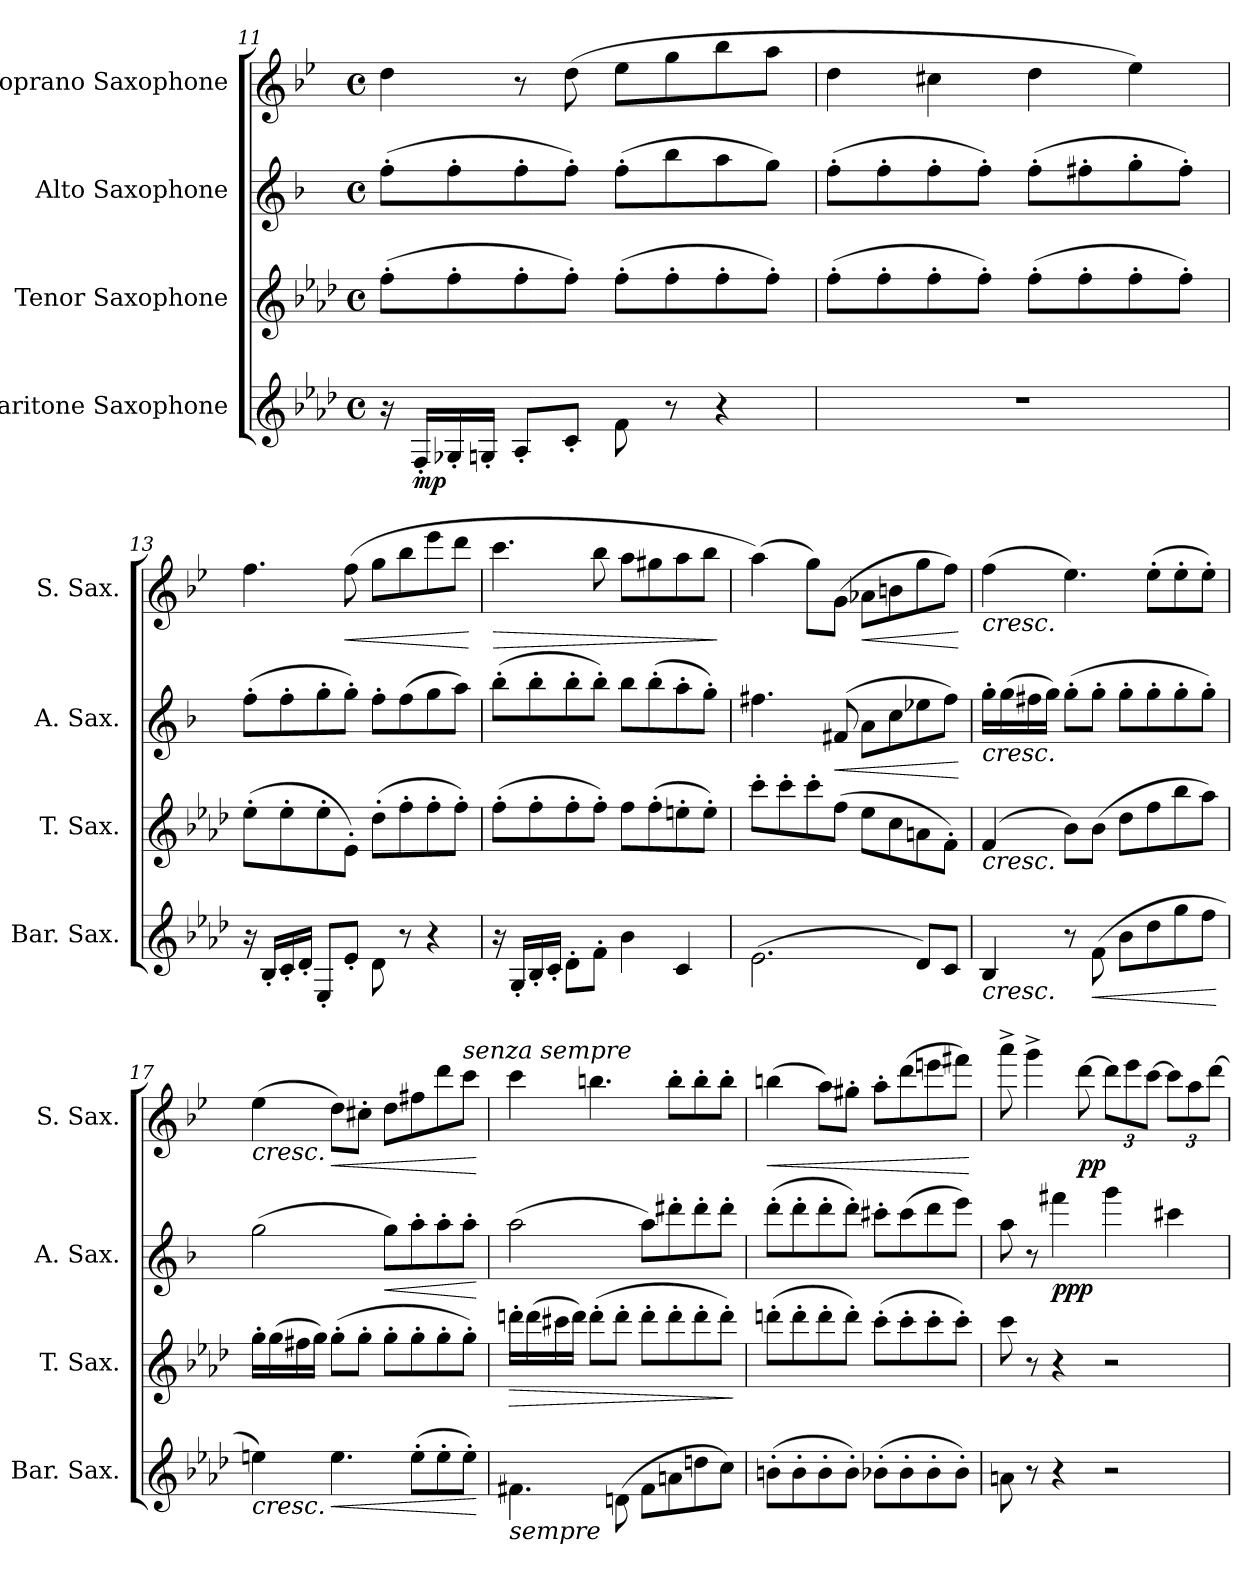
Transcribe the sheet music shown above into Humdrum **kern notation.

**kern	**dynam	**kern	**dynam	**kern	**dynam	**kern	**dynam
*part4	*part4	*part3	*part3	*part2	*part2	*part1	*part1
*staff4	*staff4	*staff3	*staff3	*staff2	*staff2	*staff1	*staff1
*I"Baritone Saxophone	*	*I"Tenor Saxophone	*	*I"Alto Saxophone	*	*I"Soprano Saxophone	*
*I'Bar. Sax.	*	*I'T. Sax.	*	*I'A. Sax.	*	*I'S. Sax.	*
*clefG2	*	*clefG2	*	*clefG2	*	*clefG2	*
*ITrd12c21	*	*ITrd8c14	*	*ITrd5c9	*	*ITrd1c2	*
*k[b-e-a-d-]	*	*k[b-e-a-d-]	*	*k[b-e-a-d-]	*	*k[b-e-a-d-]	*
*M4/4	*	*M4/4	*	*M4/4	*	*M4/4	*
*met(c)	*	*met(c)	*	*met(c)	*	*met(c)	*
=11	=11	=11	=11	=11	=11	=11	=11
16r	.	(>8f'\L	.	(>8a-'\L	.	4cc\	.
!	!LO:DY:b	!	!	!	!	!	!
16FF'/LL	mp	.	.	.	.	.	.
16GG-X'/	.	8f'\	.	8a-'\	.	.	.
16GGn'/JJ	.	.	.	.	.	.	.
8AA-'/L	.	8f'\	.	8a-'\	.	8r	.
8C'/J	.	8f'\J)	.	8a-'\J)	.	(>8cc\	.
8F\	.	(>8f'\L	.	(>8a-'\L	.	8dd-\L	.
8r	.	8f'\	.	8dd-\	.	8ff\	.
4r	.	8f'\	.	8cc\	.	8aa-\	.
.	.	8f'\J)	.	8b-\J)	.	8gg\J	.
=12	=12	=12	=12	=12	=12	=12	=12
1r	.	(>8f'\L	.	(>8a-'\L	.	4cc\	.
.	.	8f'\	.	8a-'\	.	.	.
.	.	8f'\	.	8a-'\	.	4bn\	.
.	.	8f'\J)	.	8a-'\J)	.	.	.
.	.	(>8f'\L	.	(>8a-'\L	.	4cc\	.
.	.	8f'\	.	8an'\	.	.	.
.	.	8f'\	.	8b-'\	.	4dd-\)	.
.	.	8f'\J)	.	8a'\J)	.	.	.
!!LO:LB:g=z
=13	=13	=13	=13	=13	=13	=13	=13
16r	.	(>8e-'\L	.	(>8a-'\L	.	4.ee-\	.
16BB-'/LL	.	.	.	.	.	.	.
16C'/	.	8e-'\	.	8a-'\	.	.	.
16D-'/JJ	.	.	.	.	.	.	.
8EE-'/L	.	8e-'\	.	8b-'\	.	.	.
!	!	!	!	!	!	!	!LO:HP:b
8E-'/J	.	8E-'\J)	.	8b-'\J)	.	(>8ee-\	<
8D-\	.	(>8d-'\L	.	8a-'\L	.	8ff\L	.
8r	.	8f'\	.	(>8a-\	.	8aa-\	.
4r	.	8f'\	.	8b-\	.	8ddd-\	.
.	.	8f'\J)	.	8cc\J)	.	8ccc\J	.
.	.	.	.	.	.	.	[
=14	=14	=14	=14	=14	=14	=14	=14
!	!	!	!	!	!	!	!LO:HP:b
16r	.	(>8f'\L	.	(>8dd-'\L	.	4.bb-\	>
16GG'/LL	.	.	.	.	.	.	.
16BB-'/	.	8f'\	.	8dd-'\	.	.	.
16C'/JJ	.	.	.	.	.	.	.
8D-'\L	.	8f'\	.	8dd-'\	.	.	.
8F'\J	.	8f'\J)	.	8dd-'\J)	.	8aa-\	.
4B-\	.	8f\L	.	8dd-\L	.	8gg\L	.
.	.	(>8f'\	.	(>8dd-'\	.	8ff#X\	.
4C/	.	8en'\	.	8cc'\	.	8gg\	.
.	.	8e'\J)	.	8b-'\J)	.	8aa-\J	.
.	.	.	.	.	.	.	]
=15	=15	=15	=15	=15	=15	=15	=15
(>2.E-\	.	8cc'\L	.	4.an\	.	(>4gg\)	.
.	.	8cc'\	.	.	.	.	.
.	.	8cc'\	.	.	.	8ff\L)	.
!	!	!	!	!	!LO:HP:b	!	!
.	.	(>8f\J	.	(>8An/	<	(>8f\J	.
!	!	!	!	!	!	!	!LO:HP:b
.	.	8e-\L	.	8c\L	.	8g-X\L	<
.	.	8c\	.	8e-\	.	8an\	.
8D-/L)	.	8An\	.	8g-X\	.	8ff\	.
8C/J	.	8F'\J)	.	8a\J)	.	8ee-\J)	.
.	.	.	.	.	[	.	[
!!LO:PB:g=z
=16	=16	=16	=16	=16	=16	=16	=16
!	!	!	!	!	!	!LO:TX:b:i:t=cresc.	!
!	!	!	!	!LO:TX:b:i:t=cresc.	!	!	!
!	!	!LO:TX:b:i:t=cresc.	!	!	!	!	!
!LO:TX:b:i:t=cresc.	!	!	!	!	!	!	!
4BB-/	.	(>4F/	.	16b-'\LL	.	(>4ee-\	.
.	.	.	.	(>16b-\	.	.	.
.	.	.	.	16an\	.	.	.
.	.	.	.	16b-\JJ)	.	.	.
8r	.	8B-\L)	.	(>8b-'\L	.	4.dd-\)	.
!	!LO:HP:b	!	!	!	!	!	!
(>8F\	<	(>8B-\J	.	8b-'\J	.	.	.
8B-\L	.	8d-\L	.	8b-'\L	.	.	.
8d-\	.	8f\	.	8b-'\	.	(>8dd-'\L	.
8g\	.	8b-\	.	8b-'\	.	8dd-'\	.
8f\J	.	8a-\J)	.	8b-'\J)	.	8dd-'\J)	.
.	[	.	.	.	.	.	.
=17	=17	=17	=17	=17	=17	=17	=17
!	!	!	!	!	!	!LO:TX:b:i:t=cresc.	!
!LO:TX:b:i:t=cresc.	!	!	!	!	!	!	!
4en\)	.	16g'\LL	.	(>2b-\	.	(>4dd-\	.
.	.	(>16g\	.	.	.	.	.
.	.	16f#X\	.	.	.	.	.
.	.	16g\JJ)	.	.	.	.	.
!	!LO:HP:b	!	!	!	!	!	!LO:HP:b
4.e\	<	(>8g'\L	.	.	.	8cc\L)	<
.	.	8g'\J	.	.	.	8bn'\J	.
!	!	!	!	!	!LO:HP:b	!	!
.	.	8g'\L	.	8b-\L)	<	8cc\L	.
(>8e'\L	.	8g'\	.	8cc'\	.	8een\	.
8e'\	.	8g'\	.	8cc'\	.	8ccc\	.
!	!	!	!	!	!	!LO:TX:a:i:t=senza        sempre	!
8e'\J)	.	8g'\J)	.	8cc'\J	.	8bb-\J	.
.	[	.	.	.	[	.	[
=18	=18	=18	=18	=18	=18	=18	=18
!LO:TX:b:i:t=sempre	!	!	!	!	!	!	!
!	!	!	!LO:HP:b	!	!	!	!
4.F#X\	.	16ddn'\LL	>	(>2cc\	.	4bb-\	.
.	.	(>16dd\	.	.	.	.	.
.	.	16cc#X\	.	.	.	.	.
.	.	16dd\JJ)	.	.	.	.	.
.	.	(>8dd'\L	.	.	.	4.aan\	.
(>8Dn\	.	8dd'\J	.	.	.	.	.
8F#\L	.	8dd'\L	.	8cc\L)	.	.	.
8An\	.	8dd'\	.	8ff#X'\	.	8aa'\L	.
8dn\	.	8dd'\	.	8ff#'\	.	8aa'\	.
8c\J)	.	8dd'\J)	.	8ff#'\J	.	8aa'\J	.
.	.	.	]	.	.	.	.
!!LO:LB:g=z
=19	=19	=19	=19	=19	=19	=19	=19
!	!	!	!	!	!	!	!LO:HP:b
(>8Bn'\L	.	(>8ddn'\L	.	(>8ff'\L	.	(>4aan\	<
8B'\	.	8dd'\	.	8ff'\	.	.	.
8B'\	.	8dd'\	.	8ff'\	.	8gg\L)	.
8B'\J)	.	8dd'\J)	.	8ff'\J)	.	8ff#X'\J	.
(>8B-X'\L	.	(>8cc'\L	.	8een'\L	.	8gg'\L	.
8B-'\	.	8cc'\	.	(>8ee\	.	(>8ccc\	.
8B-'\	.	8cc'\	.	8ff\	.	8dddn\	.
8B-'\J)	.	8cc'\J)	.	8gg\J)	.	8eeen\J)	.
.	.	.	.	.	.	.	[
=20	=20	=20	=20	=20	=20	=20	=20
8An\	.	8cc\	.	8cc\	.	8ggg^\	.
8r	.	8r	.	8r	.	4fff^\	.
!	!	!	!	!	!LO:DY:b	!	!
4r	.	4r	.	4aan\	ppp	.	.
!	!	!	!	!	!	!	!LO:DY:b
.	.	.	.	.	.	[8ccc\	pp
*	*	*	*	*	*	*Xbrackettup	*
2r	.	2r	.	4bb-\	.	12ccc\L]	.
.	.	.	.	.	.	12ddd-\	.
.	.	.	.	.	.	[12bb-\J	.
.	.	.	.	4een\	.	12bb-\L]	.
.	.	.	.	.	.	12gg\	.
.	.	.	.	.	.	[12ccc\J	.
=	=	=	=	=	=	=	=
*-	*-	*-	*-	*-	*-	*-	*-
